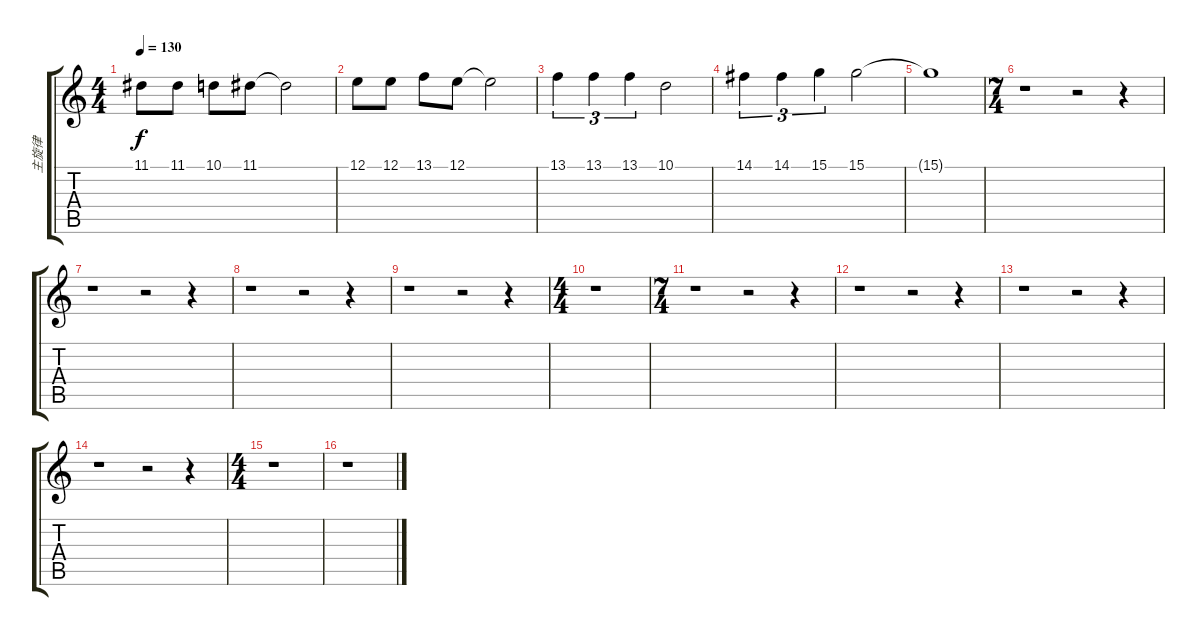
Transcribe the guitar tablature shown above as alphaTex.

\track ("主旋律" "主旋律") {instrument lead6voice}
\staff {score tabs}
\tuning (E4 B3 G3 D3 A2 E2) {hide}
\ts (4 4)
\tempo 130
\clef g2
\ks c
11.1.8{dy f} 11.1.8 10.1.8 11.1.8 11.1{t}.2 |
12.1.8 12.1.8 13.1.8 12.1.8 12.1{t}.2 |
13.1.4{tu (3 2)} 13.1.4{tu (3 2)} 13.1.4{tu (3 2)} 10.1.2 |
14.1.4{tu (3 2)} 14.1.4{tu (3 2)} 15.1.4{tu (3 2)} 15.1.2 |
15.1{t}.1 |
\ts (7 4)
r.1 r.2 r.4 |
r.1 r.2 r.4 |
r.1 r.2 r.4 |
r.1 r.2 r.4 |
\ts (4 4)
r.1 |
\ts (7 4)
r.1 r.2 r.4 |
r.1 r.2 r.4 |
r.1 r.2 r.4 |
r.1 r.2 r.4 |
\ts (4 4)
r.1 |
r.1
